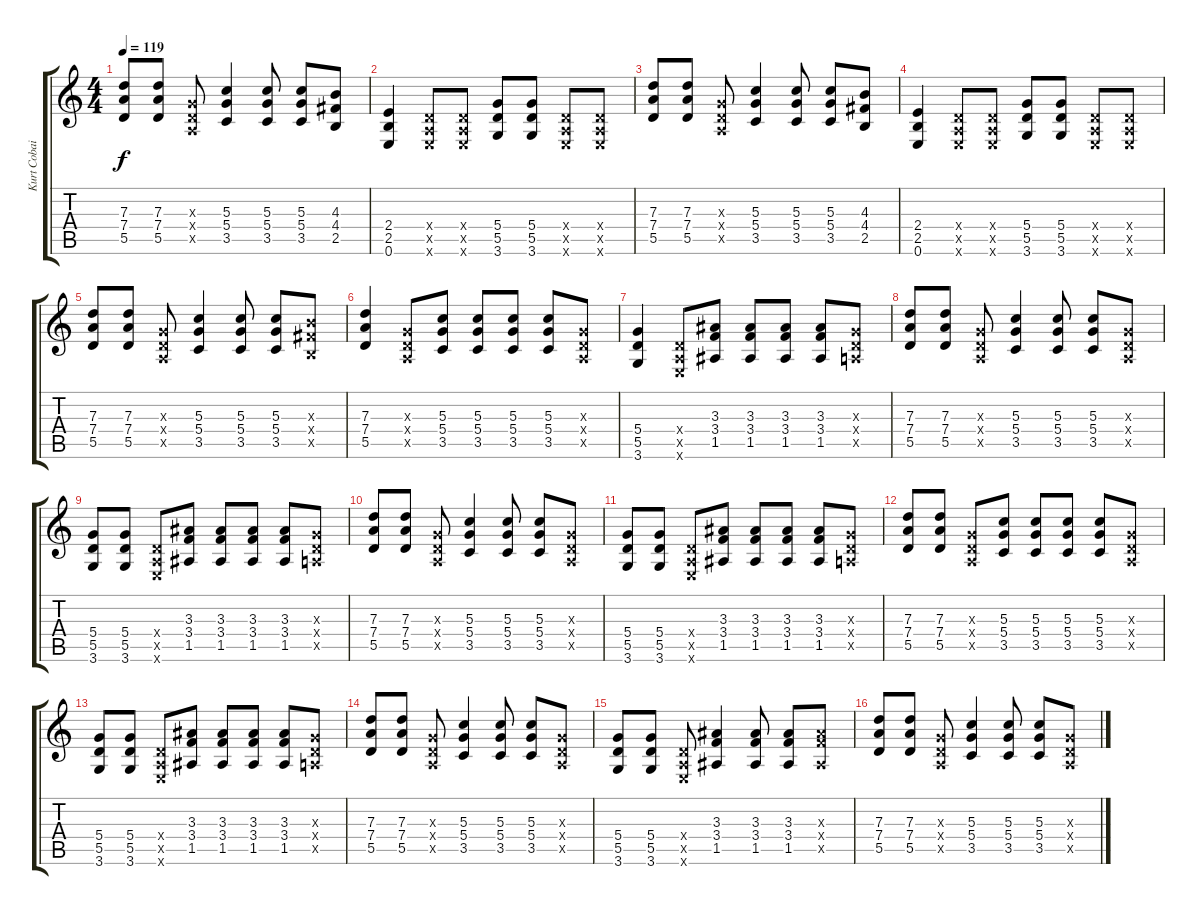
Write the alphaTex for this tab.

\track ("Kurt Cobain" "Kurt Cobai") {instrument acousticguitarsteel}
\staff {score tabs}
\tuning (E4 B3 G3 D3 A2 E2) {hide}
\ts (4 4)
\tempo 119
\clef g2
\ks c
(7.3 7.4 5.5).8{dy f} (7.3 7.4 5.5).8 (0.3{x} 0.4{x} 0.5{x}).8 (5.3 5.4 3.5).4 (5.3 5.4 3.5).8 (5.3 5.4 3.5).8 (4.3 4.4 2.5).8 |
(2.4 2.5 0.6).4 (0.4{x} 0.5{x} 0.6{x}).8 (0.4{x} 0.5{x} 0.6{x}).8 (5.4 5.5 3.6).8 (5.4 5.5 3.6).8 (0.4{x} 0.5{x} 0.6{x}).8 (0.4{x} 0.5{x} 0.6{x}).8 |
(7.3 7.4 5.5).8 (7.3 7.4 5.5).8 (0.3{x} 0.4{x} 0.5{x}).8 (5.3 5.4 3.5).4 (5.3 5.4 3.5).8 (5.3 5.4 3.5).8 (4.3 4.4 2.5).8 |
(2.4 2.5 0.6).4 (0.4{x} 0.5{x} 0.6{x}).8 (0.4{x} 0.5{x} 0.6{x}).8 (5.4 5.5 3.6).8 (5.4 5.5 3.6).8 (0.4{x} 0.5{x} 0.6{x}).8 (0.4{x} 0.5{x} 0.6{x}).8 |
(7.3 7.4 5.5).8 (7.3 7.4 5.5).8 (0.3{x} 0.4{x} 0.5{x}).8 (5.3 5.4 3.5).4 (5.3 5.4 3.5).8 (5.3 5.4 3.5).8 (4.3{x} 4.4{x} 2.5{x}).8 |
(7.3 7.4 5.5).4 (0.3{x} 0.4{x} 0.5{x}).8 (5.3 5.4 3.5).8 (5.3 5.4 3.5).8 (5.3 5.4 3.5).8 (5.3 5.4 3.5).8 (0.3{x} 0.4{x} 0.5{x}).8 |
(5.4 5.5 3.6).4 (0.4{x} 0.5{x} 0.6{x}).8 (3.3 3.4 1.5).8 (3.3 3.4 1.5).8 (3.3 3.4 1.5).8 (3.3 3.4 1.5).8 (0.3{x} 0.4{x} 0.5{x}).8 |
(7.3 7.4 5.5).8 (7.3 7.4 5.5).8 (0.3{x} 0.4{x} 0.5{x}).8 (5.3 5.4 3.5).4 (5.3 5.4 3.5).8 (5.3 5.4 3.5).8 (0.3{x} 0.4{x} 0.5{x}).8 |
(5.4 5.5 3.6).8 (5.4 5.5 3.6).8 (0.4{x} 0.5{x} 0.6{x}).8 (3.3 3.4 1.5).8 (3.3 3.4 1.5).8 (3.3 3.4 1.5).8 (3.3 3.4 1.5).8 (0.3{x} 0.4{x} 0.5{x}).8 |
(7.3 7.4 5.5).8 (7.3 7.4 5.5).8 (0.3{x} 0.4{x} 0.5{x}).8 (5.3 5.4 3.5).4 (5.3 5.4 3.5).8 (5.3 5.4 3.5).8 (0.3{x} 0.4{x} 0.5{x}).8 |
(5.4 5.5 3.6).8 (5.4 5.5 3.6).8 (0.4{x} 0.5{x} 0.6{x}).8 (3.3 3.4 1.5).8 (3.3 3.4 1.5).8 (3.3 3.4 1.5).8 (3.3 3.4 1.5).8 (0.3{x} 0.4{x} 0.5{x}).8 |
(7.3 7.4 5.5).8 (7.3 7.4 5.5).8 (0.3{x} 0.4{x} 0.5{x}).8 (5.3 5.4 3.5).8 (5.3 5.4 3.5).8 (5.3 5.4 3.5).8 (5.3 5.4 3.5).8 (0.3{x} 0.4{x} 0.5{x}).8 |
(5.4 5.5 3.6).8 (5.4 5.5 3.6).8 (0.4{x} 0.5{x} 0.6{x}).8 (3.3 3.4 1.5).8 (3.3 3.4 1.5).8 (3.3 3.4 1.5).8 (3.3 3.4 1.5).8 (0.3{x} 0.4{x} 0.5{x}).8 |
(7.3 7.4 5.5).8 (7.3 7.4 5.5).8 (0.3{x} 0.4{x} 0.5{x}).8 (5.3 5.4 3.5).4 (5.3 5.4 3.5).8 (5.3 5.4 3.5).8 (0.3{x} 0.4{x} 0.5{x}).8 |
(5.4 5.5 3.6).8 (5.4 5.5 3.6).8 (0.4{x} 0.5{x} 0.6{x}).8 (3.3 3.4 1.5).4 (3.3 3.4 1.5).8 (3.3 3.4 1.5).8 (3.3{x} 3.4{x} 1.5{x}).8 |
(7.3 7.4 5.5).8 (7.3 7.4 5.5).8 (0.3{x} 0.4{x} 0.5{x}).8 (5.3 5.4 3.5).4 (5.3 5.4 3.5).8 (5.3 5.4 3.5).8 (0.3{x} 0.4{x} 0.5{x}).8
